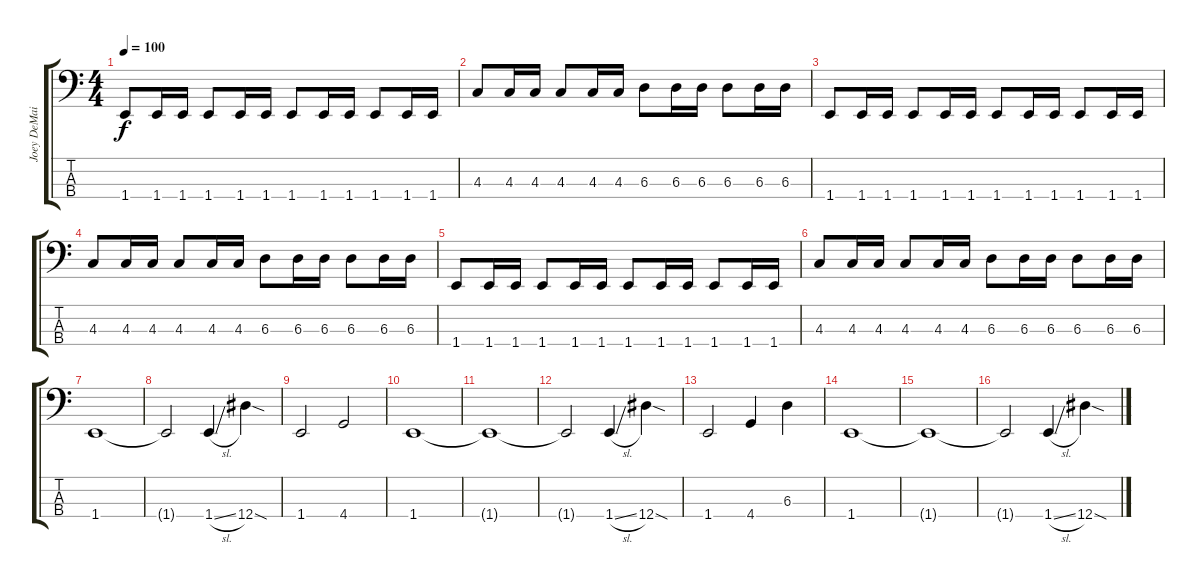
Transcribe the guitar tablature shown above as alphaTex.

\track ("Joey DeMaio" "Joey DeMai") {instrument electricbasspick}
\staff {score tabs}
\tuning (Gb2 Db2 Ab1 Eb1) {hide}
\ts (4 4)
\tempo 100
\clef f4
\ks c
1.4.8{dy f} 1.4.16 1.4.16 1.4.8 1.4.16 1.4.16 1.4.8 1.4.16 1.4.16 1.4.8 1.4.16 1.4.16 |
4.3.8 4.3.16 4.3.16 4.3.8 4.3.16 4.3.16 6.3.8 6.3.16 6.3.16 6.3.8 6.3.16 6.3.16 |
1.4.8 1.4.16 1.4.16 1.4.8 1.4.16 1.4.16 1.4.8 1.4.16 1.4.16 1.4.8 1.4.16 1.4.16 |
4.3.8 4.3.16 4.3.16 4.3.8 4.3.16 4.3.16 6.3.8 6.3.16 6.3.16 6.3.8 6.3.16 6.3.16 |
1.4.8 1.4.16 1.4.16 1.4.8 1.4.16 1.4.16 1.4.8 1.4.16 1.4.16 1.4.8 1.4.16 1.4.16 |
4.3.8 4.3.16 4.3.16 4.3.8 4.3.16 4.3.16 6.3.8 6.3.16 6.3.16 6.3.8 6.3.16 6.3.16 |
1.4.1 |
1.4{t}.2 1.4{sl}.4 12.4{sod}.4 |
1.4.2 4.4.2 |
1.4.1 |
1.4{t}.1 |
1.4{t}.2 1.4{sl}.4 12.4{sod}.4 |
1.4.2 4.4.4 6.3.4 |
1.4.1 |
1.4{t}.1 |
1.4{t}.2 1.4{sl}.4 12.4{sod}.4
